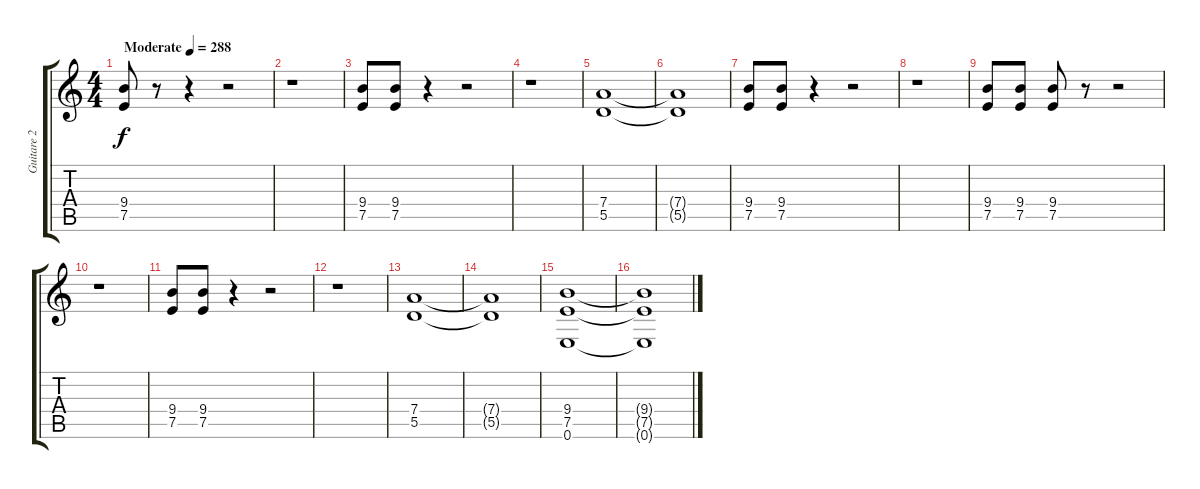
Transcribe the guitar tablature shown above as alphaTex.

\track ("Guitare 2" "Guitare 2") {instrument distortionguitar}
\staff {score tabs}
\tuning (E4 B3 G3 D3 A2 E2) {hide}
\ts (4 4)
\tempo (288 "Moderate")
\clef g2
\ks c
(9.4 7.5).8{dy f instrument distortionguitar} r.8 r.4 r.2 |
r.1 |
(9.4 7.5).8 (9.4 7.5).8 r.4 r.2 |
r.1 |
(7.4 5.5).1 |
(7.4{t} 5.5{t}).1 |
(9.4 7.5).8 (9.4 7.5).8 r.4 r.2 |
r.1 |
(9.4 7.5).8 (9.4 7.5).8 (9.4 7.5).8 r.8 r.2 |
r.1 |
(9.4 7.5).8 (9.4 7.5).8 r.4 r.2 |
r.1 |
(7.4 5.5).1 |
(7.4{t} 5.5{t}).1 |
(9.4 7.5 0.6).1 |
(9.4{t} 7.5{t} 0.6{t}).1
